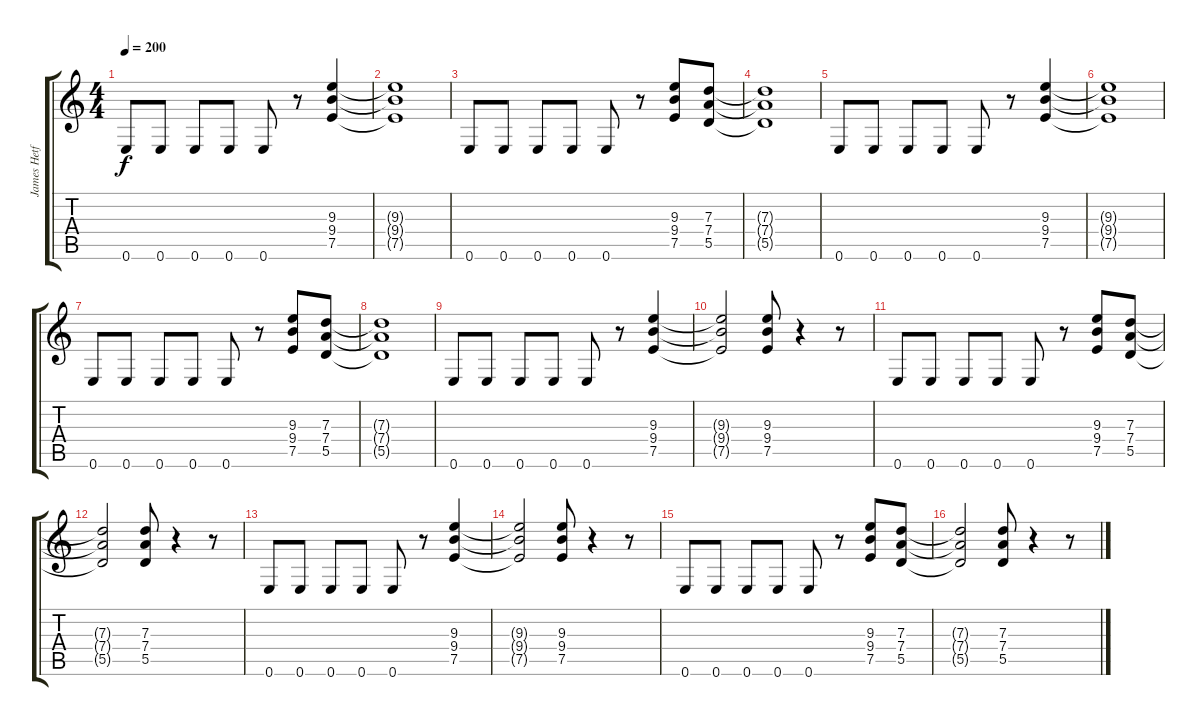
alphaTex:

\track ("James Hetfield (Guitar)" "James Hetf") {instrument distortionguitar}
\staff {score tabs}
\tuning (E4 B3 G3 D3 A2 E2) {hide}
\ts (4 4)
\tempo 200
\clef g2
\ks c
0.6.8{dy f} 0.6.8 0.6.8 0.6.8 0.6.8 r.8 (9.3 9.4 7.5).4 |
(9.3{t} 9.4{t} 7.5{t}).1 |
0.6.8 0.6.8 0.6.8 0.6.8 0.6.8 r.8 (9.3 9.4 7.5).8 (7.3 7.4 5.5).8 |
(7.3{t} 7.4{t} 5.5{t}).1 |
0.6.8 0.6.8 0.6.8 0.6.8 0.6.8 r.8 (9.3 9.4 7.5).4 |
(9.3{t} 9.4{t} 7.5{t}).1 |
0.6.8 0.6.8 0.6.8 0.6.8 0.6.8 r.8 (9.3 9.4 7.5).8 (7.3 7.4 5.5).8 |
(7.3{t} 7.4{t} 5.5{t}).1 |
0.6.8 0.6.8 0.6.8 0.6.8 0.6.8 r.8 (9.3 9.4 7.5).4 |
(9.3{t} 9.4{t} 7.5{t}).2 (9.3 9.4 7.5).8 r.4 r.8 |
0.6.8 0.6.8 0.6.8 0.6.8 0.6.8 r.8 (9.3 9.4 7.5).8 (7.3 7.4 5.5).8 |
(7.3{t} 7.4{t} 5.5{t}).2 (7.3 7.4 5.5).8 r.4 r.8 |
0.6.8 0.6.8 0.6.8 0.6.8 0.6.8 r.8 (9.3 9.4 7.5).4 |
(9.3{t} 9.4{t} 7.5{t}).2 (9.3 9.4 7.5).8 r.4 r.8 |
0.6.8 0.6.8 0.6.8 0.6.8 0.6.8 r.8 (9.3 9.4 7.5).8 (7.3 7.4 5.5).8 |
(7.3{t} 7.4{t} 5.5{t}).2 (7.3 7.4 5.5).8 r.4 r.8
